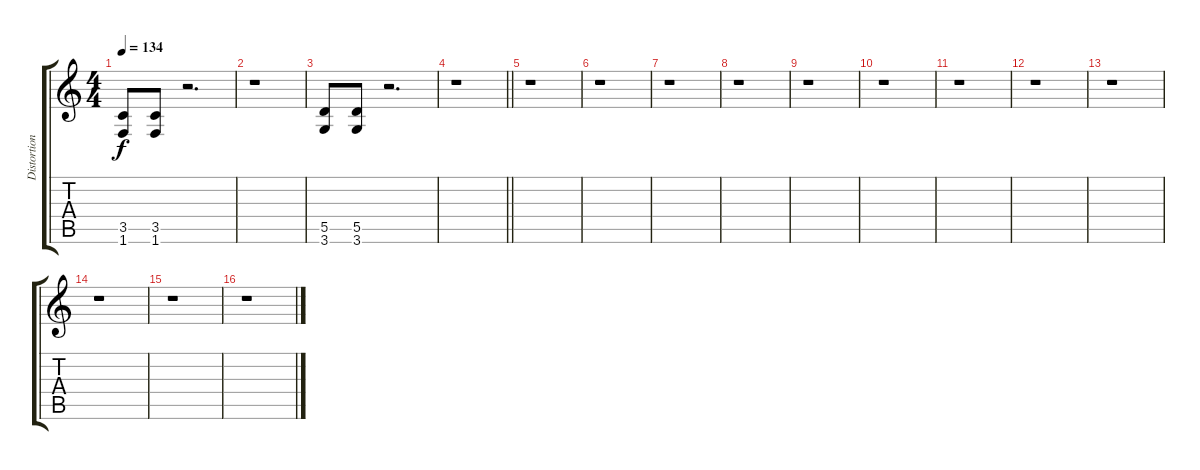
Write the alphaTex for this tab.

\track ("Distortion" "Distortion") {instrument distortionguitar}
\staff {score tabs}
\tuning (E4 B3 G3 D3 A2 E2) {hide}
\ts (4 4)
\tempo 134
\clef g2
\ks c
(3.5 1.6).8{dy f} (3.5 1.6).8 r.2{d} |
r.1 |
(5.5 3.6).8 (5.5 3.6).8 r.2{d} |
\barLineRight lightlight
r.1 |
r.1 |
r.1 |
r.1 |
r.1 |
r.1 |
r.1 |
r.1 |
r.1 |
r.1 |
r.1 |
r.1 |
r.1
